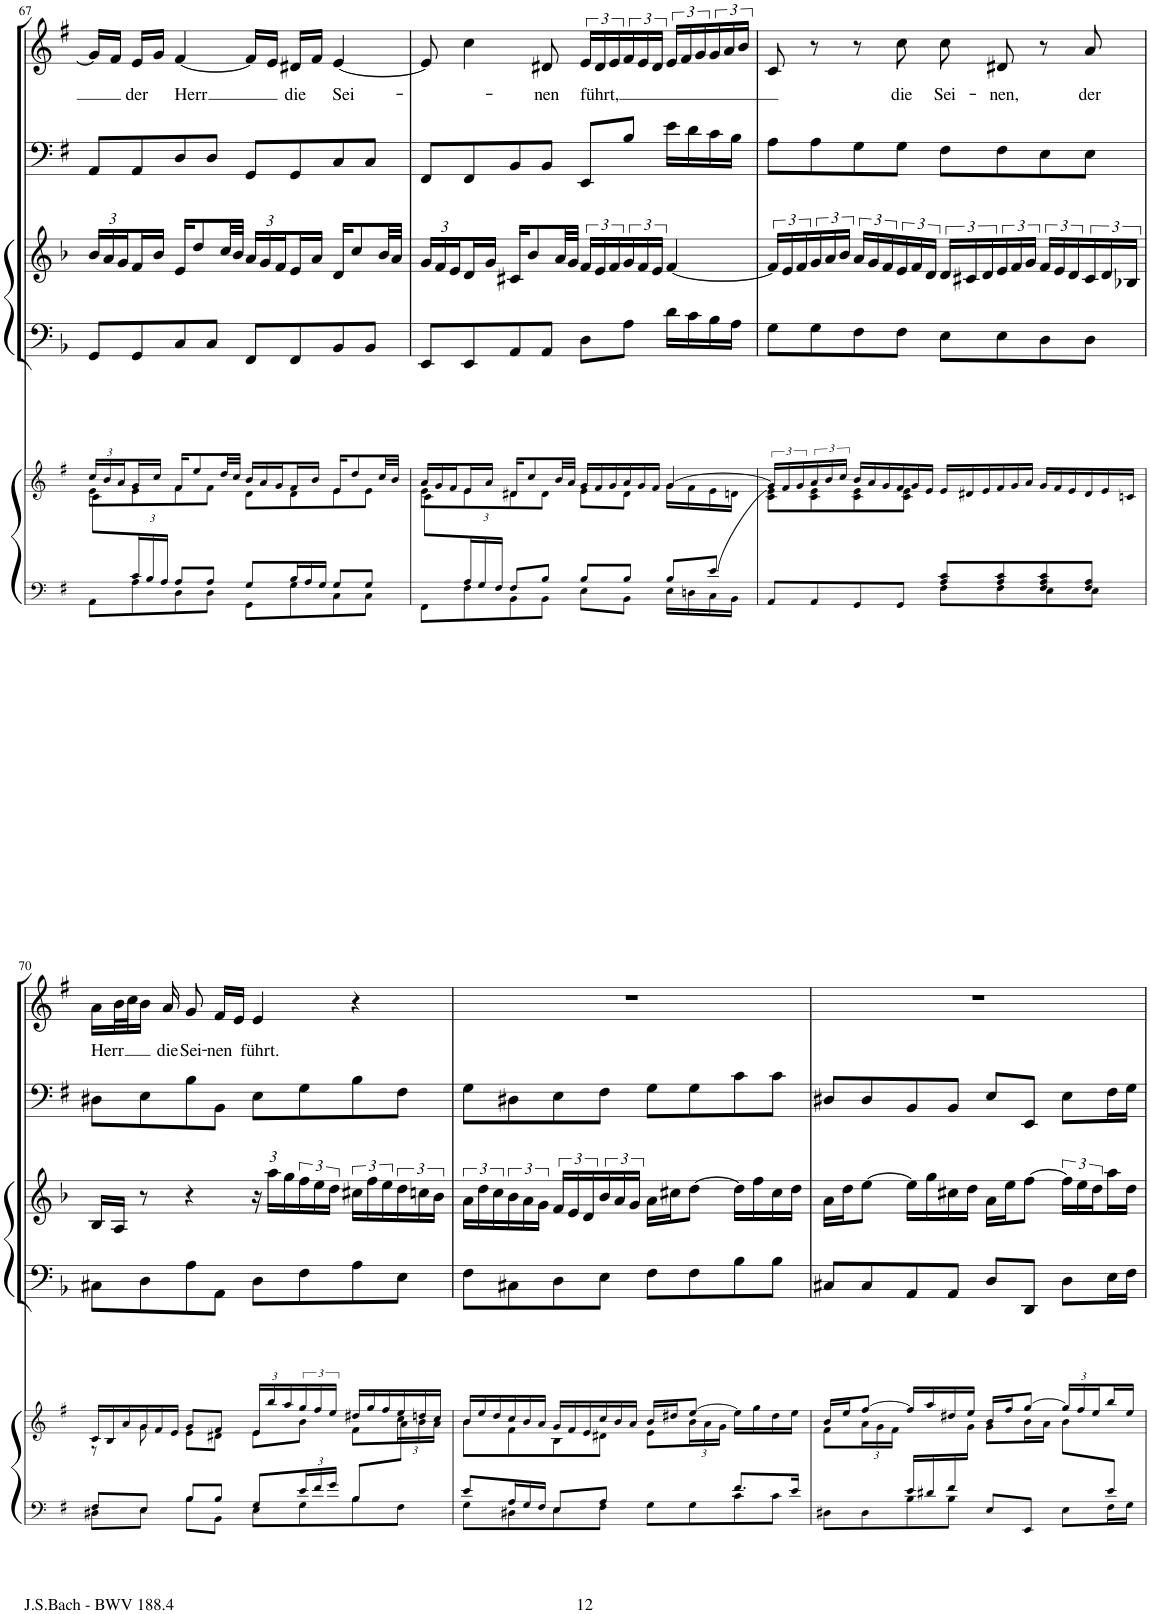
**kern	**kern	**kern	**kern	**kern	**kern	**text
*part4	*part4	*part3	*part3	*part2	*part1	*part1
*staff6	*staff5	*staff4	*staff3	*staff2	*staff1	*staff1
*I"Piano reduction	*	*I"Organo obligato	*	*I"Violoncello	*I"Alto	*
*I'Pno	*	*	*	*I'Vc	*	*
!!LO:PB:g=z
*clefF4	*clefG2	*clefF4	*clefG2	*clefF4	*clefG2	*
*	*	*Trd-1c-2	*Trd-1c-2	*	*	*
*k[f#]	*k[f#]	*k[b-]	*k[b-]	*k[f#]	*k[f#]	*
*M4/4	*M4/4	*M4/4	*M4/4	*M4/4	*M4/4	*
*met(c)	*met(c)	*met(c)	*met(c)	*met(c)	*met(c)	*
=67	=67	=67	=67	=67	=67	=67
*^	*	*	*	*	*	*
*	*	*Xbrackettup	*	*Xbrackettup	*	*	*
*	*	*^	*	*	*	*	*
*	*	*	*^	*	*	*	*	*
8ryy	8AA\L	24cc/LL	8e\L	8c\L	8GG/L	24b-/LL	8AA/L	16g/LL]	.
.	.	24b/	.	.	.	24a/	.	.	.
.	.	.	.	.	.	.	.	16f#/JJ	.
.	.	24a/	.	.	.	24g/	.	.	.
*Xbrackettup	*	*	*	*	*	*	*	*	*
!	!	!	!	!	!	!	!	!	!LO:LY:b
24c/L	8A\	16g/	8e\	2..ryy	8GG/	16f/	8AA/	16e/LL	der
24B/	.	.	.	.	.	.	.	.	.
.	.	16cc/JJ	.	.	.	16b-/JJ	.	16g/JJ	.
24A/JJ	.	.	.	.	.	.	.	.	.
!	!	!	!	!	!	!	!	!	!LO:LY:b
8A/L	8D\	16f#/KL	8f#\	.	8C/	16e/KL	8D/	[4f#/	Herr
.	.	8ee/	.	.	.	8dd/	.	.	.
8A/J	8D\J	.	8f#\J	.	8C/J	.	8D/J	.	.
.	.	32dd/LL	.	.	.	32cc/LL	.	.	.
.	.	32cc/JJJ	.	.	.	32b-/JJJ	.	.	.
8G/L	8GG\L	24b/LL	8d\L	.	8FF/L	24a/LL	8GG/L	16f#/LL]	.
.	.	24a/	.	.	.	24g/	.	.	.
.	.	.	.	.	.	.	.	16e/JJ	.
.	.	24g/	.	.	.	24f/	.	.	.
!	!	!	!	!	!	!	!	!	!LO:LY:b
24B/L	8G\	16f#/	8d\	.	8FF/	16e/	8GG/	16d#X/LL	die
24A/	.	.	.	.	.	.	.	.	.
.	.	16b/JJ	.	.	.	16a/JJ	.	16f#/JJ	.
24G/JJ	.	.	.	.	.	.	.	.	.
!	!	!	!	!	!	!	!	!	!LO:LY:b
8G/L	8C\	16e/KL	8e\	.	8BB-/	16d/KL	8C/	[4e/	Sei-
.	.	8dd/	.	.	.	8cc/	.	.	.
8G/J	8C\J	.	8e\J	.	8BB-/J	.	8C/J	.	.
.	.	32cc/LL	.	.	.	32b-/LL	.	.	.
.	.	32b/JJJ	.	.	.	32a/JJJ	.	.	.
=68	=68	=68	=68	=68	=68	=68	=68	=68	=68
8ryy	8FF#\L	24a/LL	8e\L	8c\L	8EE/L	24g/LL	8FF#/L	8e/]	.
.	.	24g/	.	.	.	24f/	.	.	.
.	.	24f#/	.	.	.	24e/	.	.	.
24A/L	8F#\	16e/	8e\	2..ryy	8EE/	16d/	8FF#/	4cc\	.
24G/	.	.	.	.	.	.	.	.	.
.	.	16a/JJ	.	.	.	16g/JJ	.	.	.
24F#/JJ	.	.	.	.	.	.	.	.	.
8F#/L	8BB\	16d#X/KL	8d#\	.	8AA/	16c#X/KL	8BB/	.	.
.	.	8cc/	.	.	.	8b-/	.	.	.
!	!	!	!	!	!	!	!	!	!LO:LY:b
8B/J	8BB\J	.	8d#\J	.	8AA/J	.	8BB/J	8d#X/	-nen
.	.	32b/LL	.	.	.	32a/LL	.	.	.
.	.	32a/JJJ	.	.	.	32g/JJJ	.	.	.
*	*	*brackettup	*	*	*	*brackettup	*	*	*
!	!	!	!	!	!	!	!	!	!LO:LY:b
8B/L	8E\L	24g/LL	8e\L	.	8D\L	24f/LL	8EE/L	24e/LL	führt,
.	.	24f#/	.	.	.	24e/	.	24d#/	.
.	.	24g/	.	.	.	24f/	.	24e/	.
8B/J	8BB\J	24a/	8d#\J	.	8A\J	24g/	8B/J	24f#/	.
.	.	24g/	.	.	.	24f/	.	24e/	.
.	.	24f#/JJ	.	.	.	24e/JJ	.	24d#/JJ	.
8B/L	16E\LL	[4g/	16g\LL	.	16d\LL	[4f/	16e\LL	24e/LL	.
.	.	.	.	.	.	.	.	24f#/	.
.	16Dn\	.	16f#\	.	16c\	.	16d\	.	.
.	.	.	.	.	.	.	.	24g/	.
[>8e/J	16C\	.	16e\	.	16B-\	.	16c\	24g/	.
.	.	.	.	.	.	.	.	24a/	.
.	16BB\JJ	.	16dn\JJ	.	16A\JJ	.	16B\JJ	.	.
.	.	.	.	.	.	.	.	24b/JJ	.
*	*	*	*v	*v	*	*	*	*	*
=69	=69	=69	=69	=69	=69	=69	=69	=69
8AA/L	2ryy	24g/LL]	8c\ 8e\]L	8G\L	24f/LL]	8A\L	8c/	.
.	.	24f#/	.	.	24e/	.	.	.
.	.	24g/	.	.	24f/	.	.	.
8AA/	.	24a/	8c\ 8e\	8G\	24g/	8A\	8r	.
.	.	24b/	.	.	24a/	.	.	.
.	.	24cc/JJ	.	.	24b-/JJ	.	.	.
8GG/	.	24b/LL	8c\ 8e\	8F\	24a/LL	8G\	8r	.
.	.	24a/	.	.	24g/	.	.	.
.	.	24g/	.	.	24f/	.	.	.
!	!	!	!	!	!	!	!	!LO:LY:b
8GG/J	.	24f#/	8c\ 8e\J	8F\J	24e/	8G\J	8cc\	die
.	.	24g/	.	.	24f/	.	.	.
.	.	24e/JJ	.	.	24d/JJ	.	.	.
!	!	!	!	!	!	!	!	!LO:LY:b
8A/ 8c/L	8F#\L	24e/LL	2ryy	8E\L	24d/LL	8F#\L	8cc\	Sei-
.	.	24d#X/	.	.	24c#X/	.	.	.
.	.	24e/	.	.	24d/	.	.	.
!	!	!	!	!	!	!	!	!LO:LY:b
8A/ 8c/	8F#\	24f#/	.	8E\	24e/	8F#\	8d#X/	-nen,
.	.	24g/	.	.	24f/	.	.	.
.	.	24a/JJ	.	.	24g/JJ	.	.	.
8F#/ 8A/ 8c/	8E\	24g/LL	.	8D\	24f/LL	8E\	8r	.
.	.	24f#/	.	.	24e/	.	.	.
.	.	24e/	.	.	24d/	.	.	.
!	!	!	!	!	!	!	!	!LO:LY:b
8F#/ 8A/J	8E\J	24d#/	.	8D\J	24c#/	8E\J	8a/	der
.	.	24e/	.	.	24d/	.	.	.
.	.	24cn/JJ	.	.	24B-X/JJ	.	.	.
*	*	*v	*v	*	*	*	*	*
!!LO:LB:g=z
=70	=70	=70	=70	=70	=70	=70	=70
*	*	*Xbrackettup	*	*	*	*	*
*	*	*^	*	*	*	*	*
*	*	*	*^	*	*	*	*	*
!	!	!	!	!	!	!	!	!	!LO:LY:b
8F#/L	8D#X\L	24c/LL	8r	2..ryy	8C#X\L	16B-/LL	8D#X\L	16a\LL	Herr
.	.	24B/	.	.	.	.	.	.	.
.	.	.	.	.	.	16A/JJ	.	32b\L	.
.	.	24a/	.	.	.	.	.	.	.
.	.	.	.	.	.	.	.	32cc\J	.
8E/J	8E\J	24g/	8g\	.	8D\	8r	8E\	16b\JJ	.
.	.	24f#/	.	.	.	.	.	.	.
!	!	!	!	!	!	!	!	!	!LO:LY:b
.	.	.	.	.	.	.	.	16a/	die
.	.	24e/JJ	.	.	.	.	.	.	.
!	!	!	!	!	!	!	!	!	!LO:LY:b
8B/L	8B\L	8g/L	8e\L	.	8A\	4r	8B\	8g/	Sei-
!	!	!	!	!	!	!	!	!	!LO:LY:b
8B/J	8BB\J	8f#/J	8d#X\J	.	8AA\J	.	8BB\J	16f#/LL	-nen
.	.	.	.	.	.	.	.	16e/JJ	.
*	*	*	*	*	*	*Xbrackettup	*	*	*
!	!	!	!	!	!	!	!	!	!LO:LY:b
8G/L	8E\L	24e/LL	8e\L	.	8D\L	24r	8E\L	4e/	führt.
.	.	24bb/	.	.	.	24aa\LL	.	.	.
.	.	24aa/	.	.	.	24gg\	.	.	.
*	*	*brackettup	*	*	*	*brackettup	*	*	*
24e/L	8G\	24gg/	8b\J	.	8F\	24ff\	8G\	.	.
24f#/	.	24ff#/	.	.	.	24ee\	.	.	.
24g/JJ	.	24ee/JJ	.	.	.	24dd\JJ	.	.	.
8B/L	8B\	24dd#X/LL	8f#\L	.	8A\	24cc#X\LL	8B\	4r	.
.	.	24gg/	.	.	.	24ff\	.	.	.
.	.	24ff#/	.	.	.	24ee\	.	.	.
*	*	*	*Xbrackettup	*	*	*	*	*	*
8ryy	8F#\J	24ee/	24cc\L	8a\J	8E\J	24dd\	8F#\J	.	.
.	.	24ddn/	24b\	.	.	24ccn\	.	.	.
.	.	24cc/JJ	24a\JJ	.	.	24b-\JJ	.	.	.
*	*	*v	*v	*v	*	*	*	*	*
=71	=71	=71	=71	=71	=71	=71	=71
*	*	*brackettup	*	*	*	*	*
*	*	*^	*	*	*	*	*
8e/L	8G\L	24b/LL	8b\L	8F\L	24a\LL	8G\L	1r	.
.	.	24ee/	.	.	24dd\	.	.	.
.	.	24dd/	.	.	24cc\	.	.	.
24A/L	8D#X\	24cc/	8f#\	8C#X\	24b-\	8D#X\	.	.
24G/	.	24b/	.	.	24a\	.	.	.
24F#/JJ	.	24a/JJ	.	.	24g\JJ	.	.	.
8E/L	8E\	24g/LL	8B\	8D\	24f/LL	8E\	.	.
.	.	24f#/	.	.	24e/	.	.	.
.	.	24e/	.	.	24d/	.	.	.
8A/J	8F#\J	24cc/	8d#X\J	8E\J	24b-/	8F#\J	.	.
.	.	24b/	.	.	24a/	.	.	.
.	.	24a/JJ	.	.	24g/JJ	.	.	.
4ryy	8G\L	16b/LL	8e\L	8F\L	16a\LL	8G\L	.	.
.	.	16dd#X/J	.	.	16cc#X\J	.	.	.
*	*	*	*Xbrackettup	*	*	*	*	*
.	8G\	[8ee/J	24b\L	8F\	[8dd\J	8G\	.	.
.	.	.	24a\	.	.	.	.	.
.	.	.	24g\JJ	.	.	.	.	.
8.f#/L	8c\	16ee\LL]	4ryy	8B-\	16dd\LL]	8c\	.	.
.	.	16gg\	.	.	16ff\	.	.	.
.	8c\J	16dd#\	.	8B-\J	16cc#\	8c\J	.	.
16e/Jk	.	16ee\JJ	.	.	16dd\JJ	.	.	.
=72	=72	=72	=72	=72	=72	=72	=72	=72
4ryy	8D#X\L	16b/LL	8f#\L	8C#X/L	16a\LL	8D#X/L	1r	.
.	.	16ee/J	.	.	16dd\J	.	.	.
.	8D#\	[8ff#/J	24a\L	8C#/	[8ee\J	8D#/	.	.
.	.	.	24g\	.	.	.	.	.
.	.	.	24f#\JJ	.	.	.	.	.
16e/LL	8B\	16ff#/LL]	8.ryy	8AA/	16ee\LL]	8BB/	.	.
16d#X/	.	16aa/	.	.	16gg\	.	.	.
16f#/	8B\J	16dd#X/	.	8AA/J	16cc#X\	8BB/J	.	.
4..ryy	.	16ee/JJ	16g\JJ	.	16dd\JJ	.	.	.
.	8E/L	16b/LL	8g\L	8D/L	16a\LL	8E/L	.	.
.	.	16ff#/J	.	.	16ee\J	.	.	.
.	8EE/J	[8gg/J	16b\L	8DD/J	[8ff\J	8EE/J	.	.
.	.	.	16a\JJ	.	.	.	.	.
.	8E\L	24gg/LL]	8b\L	8D\L	24ff\LL]	8E\L	.	.
.	.	24ff#/	.	.	24ee\	.	.	.
.	.	24ee/	.	.	24dd\	.	.	.
8e/J	16F#\L	16bb/	8ryy	16E\L	16aa\	16F#\L	.	.
.	16G\JJ	16ee/JJ	.	16F\JJ	16dd\JJ	16G\JJ	.	.
*v	*v	*	*	*	*	*	*	*
*	*v	*v	*	*	*	*	*
=	=	=	=	=	=	=
*-	*-	*-	*-	*-	*-	*-
